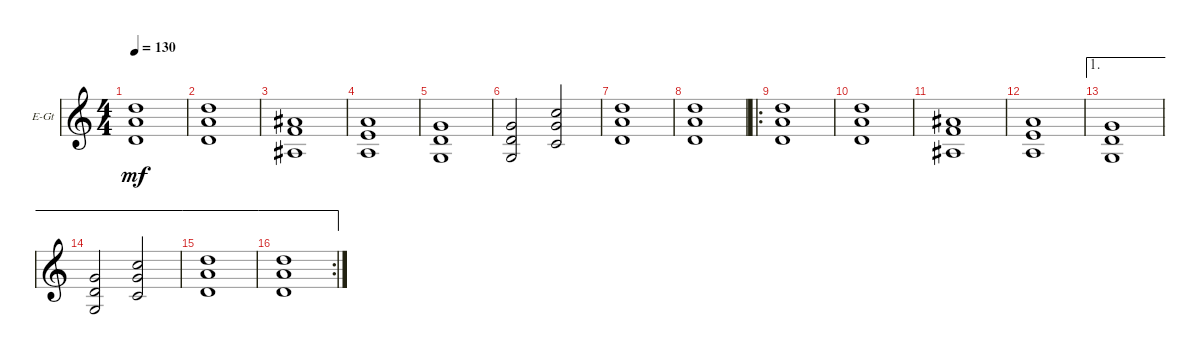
\defaultSystemsLayout 4
\bracketExtendMode groupsimilarinstruments
\firstSystemTrackNameOrientation horizontal
\otherSystemsTrackNameOrientation horizontal
\track ("Electric Guitar" "E-Gt") {instrument overdrivenguitar}
\staff {score}
\tuning (E4 B3 G3 D3 A2 E2)
\ts (4 4)
\tempo 130
\clef g2
\ks c
(5.5 7.4 7.3).1{dy mf instrument overdrivenguitar} |
(5.5 7.4 7.3).1 |
(1.5 3.4 3.3).1 |
(5.6 7.5 7.4).1 |
(3.6 5.5 5.4).1 |
(3.6 5.5 5.4).2 (3.5 5.4 5.3).2 |
(5.5 7.4 7.3).1 |
(5.5 7.4 7.3).1 |
\ro
(5.5 7.4 7.3).1 |
(5.5 7.4 7.3).1 |
(1.5 3.4 3.3).1 |
(5.6 7.5 7.4).1 |
\ae 1
(3.6 5.5 5.4).1 |
\ae 1
(3.6 5.5 5.4).2 (3.5 5.4 5.3).2 |
\ae 1
(5.5 7.4 7.3).1 |
\ae 1
\rc 2
(5.5 7.4 7.3).1
